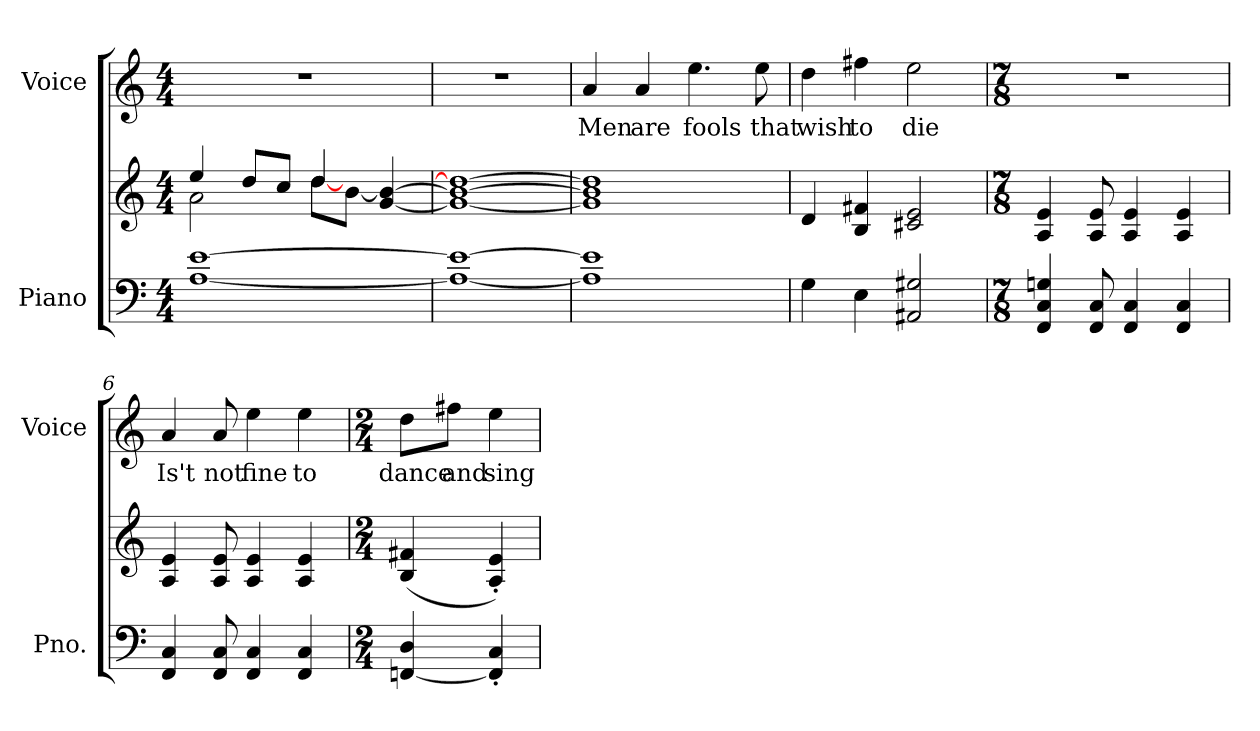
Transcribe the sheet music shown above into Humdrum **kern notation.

**kern	**kern	**kern	**text
*part2	*part2	*part1	*part1
*staff3	*staff2	*staff1	*staff1
*I"Piano	*	*I"Voice	*
*I'Pno.	*	*I'Voice	*
!!LO:PB:g=z
*clefF4	*clefG2	*clefG2	*
*k[]	*k[]	*k[]	*
*C:	*C:	*C:	*
*M4/4	*M4/4	*M4/4	*
=1	=1	=1	=1
*	*^	*	*
[<1Ai [>1ei	4eei/	2ai\	1r	.
.	8ddi/L	.	.	.
.	8cci/J	.	.	.
.	4ddi/	[>8ddi\L	.	.
.	.	[<8bi\J	.	.
.	[<4gi/ 4bi_<	4ryy	.	.
*	*v	*v	*	*
=2	=2	=2	=2
1Ai_< 1ei_>	1gi_< 1bi_< 1ddi_>	1r	.
=3	=3	=3	=3
!	!	!	!LO:LY:b:color=#000000
1Ai] 1ei]	1gi] 1bi] 1ddi]	4ai/	Men
!	!	!	!LO:LY:b:color=#000000
.	.	4ai/	are
!	!	!	!LO:LY:b:color=#000000
.	.	4.eei\	fools
!	!	!	!LO:LY:b:color=#000000
.	.	8eei\	that
=4	=4	=4	=4
!	!	!	!LO:LY:b:color=#000000
4Gi\	4di/	4ddi\	wish
!	!	!	!LO:LY:b:color=#000000
4Ei\	4Bi/ 4f#Xi	4ff#Xi\	to
!	!	!	!LO:LY:b:color=#000000
2AA#Xi/ 2G#Xi	2c#Xi/ 2ei	2eei\	die
=5	=5	=5	=5
*M7/8	*M7/8	*M7/8	*
!	!	!LO:N:vis=1	!
4FFi/ 4Ci 4Gni	4Ai/ 4ei	2..r	.
8FFi/ 8Ci	8Ai/ 8ei	.	.
4FFi/ 4Ci	4Ai/ 4ei	.	.
4FFi/ 4Ci	4Ai/ 4ei	.	.
!!LO:LB:g=z
=6	=6	=6	=6
!	!	!	!LO:LY:b:color=#000000
4FFi/ 4Ci	4Ai/ 4ei	4ai/	Is't
!	!	!	!LO:LY:b:color=#000000
8FFi/ 8Ci	8Ai/ 8ei	8ai/	not
!	!	!	!LO:LY:b:color=#000000
4FFi/ 4Ci	4Ai/ 4ei	4eei\	fine
!	!	!	!LO:LY:b:color=#000000
4FFi/ 4Ci	4Ai/ 4ei	4eei\	to
=7	=7	=7	=7
*M2/4	*M2/4	*M2/4	*
!	!	!	!LO:LY:b:color=#000000
[<4FFni/ 4Di	(4Bi/ 4f#Xi	8ddi\L	dance
!	!	!	!LO:LY:b:color=#000000
.	.	8ff#Xi\J	and
!	!	!	!LO:LY:b:color=#000000
4FFi/]' 4Ci'	4Ai/' 4ei')	4eei\	sing
=	=	=	=
*-	*-	*-	*-
